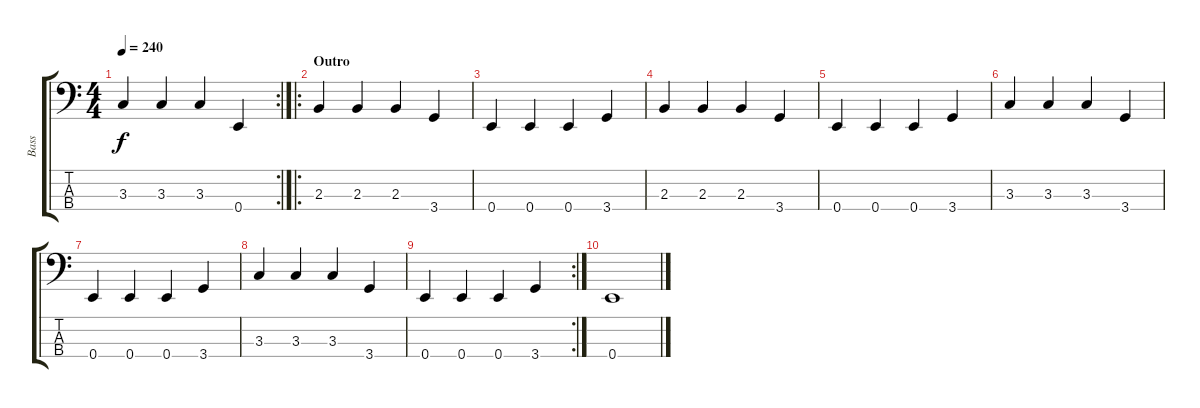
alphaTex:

\track ("Bass" "Bass") {instrument electricbasspick}
\staff {score tabs}
\tuning (G2 D2 A1 E1) {hide}
\rc 2
\ts (4 4)
\tempo 240
\clef f4
\ks c
3.3.4{dy f} 3.3.4 3.3.4 0.4.4 |
\ro
\section ("" "Outro")
2.3.4 2.3.4 2.3.4 3.4.4 |
0.4.4 0.4.4 0.4.4 3.4.4 |
2.3.4 2.3.4 2.3.4 3.4.4 |
0.4.4 0.4.4 0.4.4 3.4.4 |
3.3.4 3.3.4 3.3.4 3.4.4 |
0.4.4 0.4.4 0.4.4 3.4.4 |
3.3.4 3.3.4 3.3.4 3.4.4 |
\rc 2
0.4.4 0.4.4 0.4.4 3.4.4 |
0.4.1
